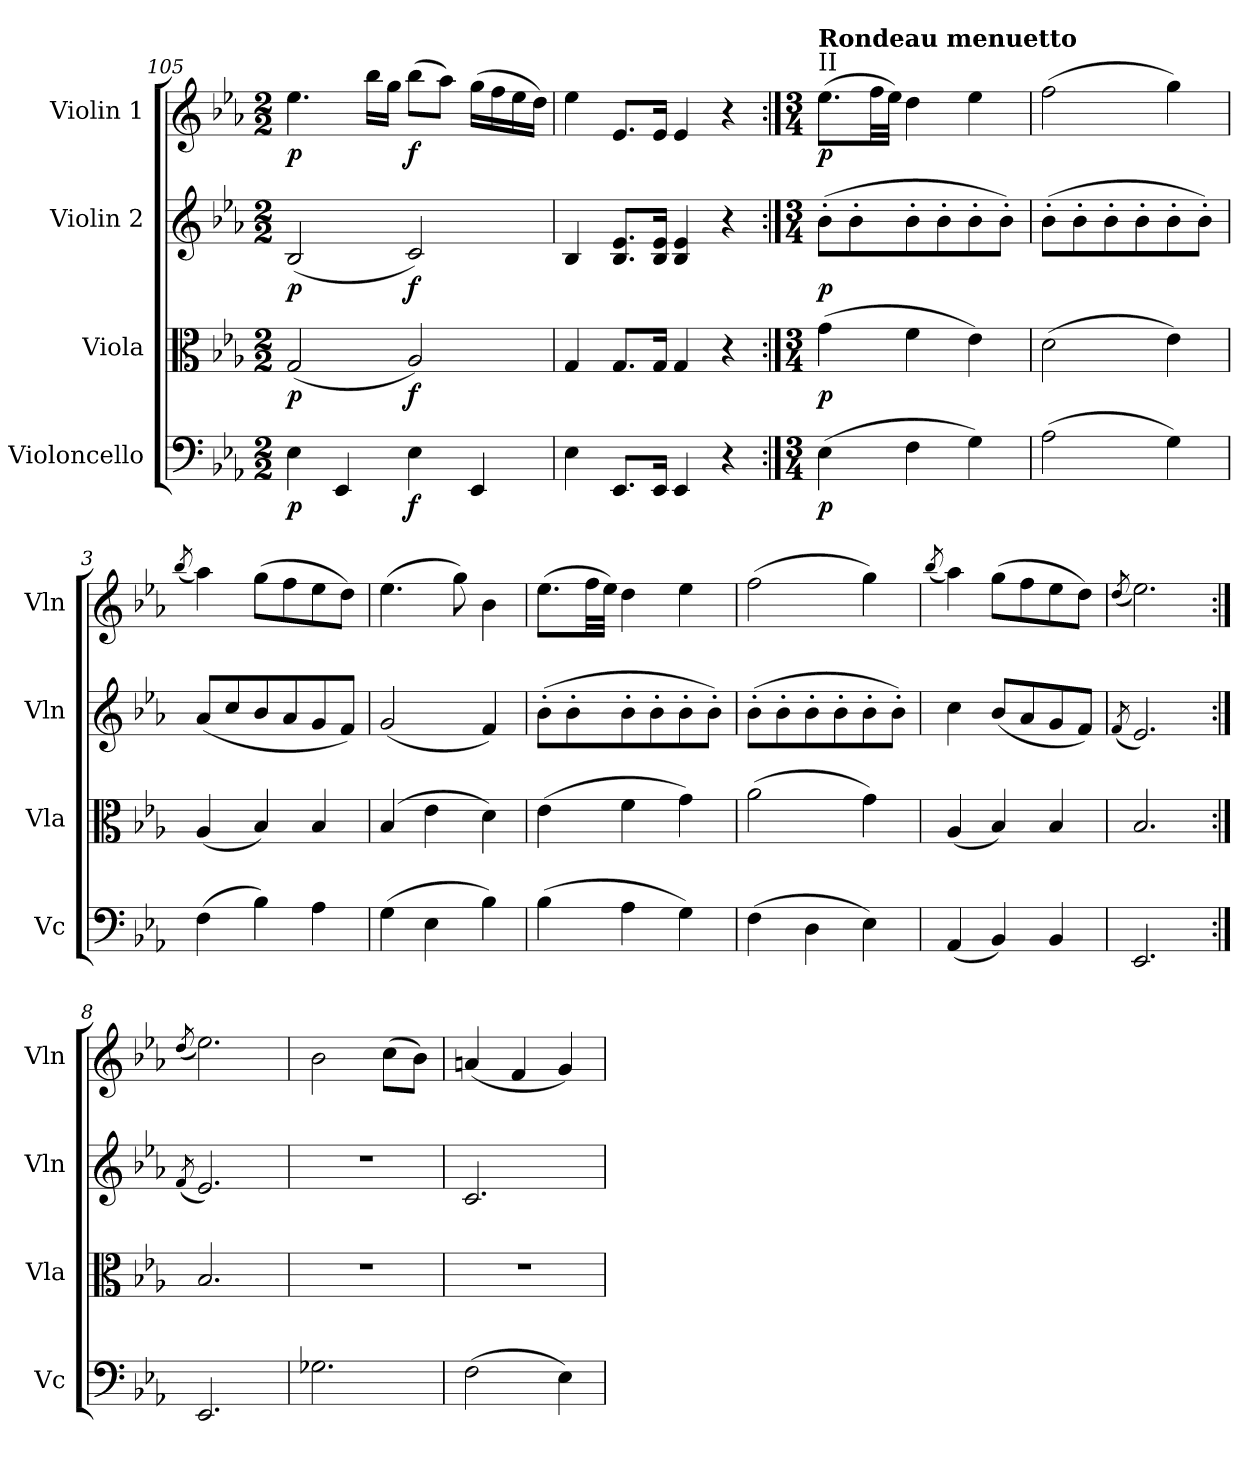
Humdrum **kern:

**kern	**dynam	**kern	**dynam	**kern	**dynam	**kern	**dynam
*part4	*part4	*part3	*part3	*part2	*part2	*part1	*part1
*staff4	*staff4	*staff3	*staff3	*staff2	*staff2	*staff1	*staff1
*I"Violoncello	*	*I"Viola	*	*I"Violin 2	*	*I"Violin 1	*
*I'Vc	*	*I'Vla	*	*I'Vln	*	*I'Vln	*
*clefF4	*	*clefC3	*	*clefG2	*	*clefG2	*
*k[b-e-a-]	*	*k[b-e-a-]	*	*k[b-e-a-]	*	*k[b-e-a-]	*
*M2/2	*	*M2/2	*	*M2/2	*	*M2/2	*
=105	=105	=105	=105	=105	=105	=105	=105
!	!LO:DY:b	!	!LO:DY:b	!	!LO:DY:b	!	!LO:DY:b
4E-\	p	(2G/	p	(2B-/	p	4.ee-\	p
4EE-/	.	.	.	.	.	.	.
.	.	.	.	.	.	16bb-\LL	.
.	.	.	.	.	.	16gg\JJ	.
!	!LO:DY:b	!	!LO:DY:b	!	!LO:DY:b	!	!LO:DY:b
4E-\	f	2A-/)	f	2c/)	f	(8bb-\L	f
.	.	.	.	.	.	8aa-\J)	.
4EE-/	.	.	.	.	.	(16gg\LL	.
.	.	.	.	.	.	16ff\	.
.	.	.	.	.	.	16ee-\	.
.	.	.	.	.	.	16dd\JJ)	.
=106	=106	=106	=106	=106	=106	=106	=106
4E-\	.	4G/	.	4B-/	.	4ee-\	.
8.EE-/L	.	8.G/L	.	8.B-/ 8.e-/L	.	8.e-/L	.
16EE-/Jk	.	16G/Jk	.	16B-/ 16e-/Jk	.	16e-/Jk	.
4EE-/	.	4G/	.	4B-/ 4e-/	.	4e-/	.
4r	.	4r	.	4r	.	4r	.
!!LO:PB:g=z
=1:|!	=1:|!	=1:|!	=1:|!	=1:|!	=1:|!	=1:|!	=1:|!
*M3/4	*	*M3/4	*	*M3/4	*	*M3/4	*
!	!	!	!	!	!	!LO:TX:a:t=II	!
!	!	!	!	!	!	!LO:TX:a:B:t=Rondeau menuetto	!
!	!LO:DY:b	!	!LO:DY:b	!	!LO:DY:b	!	!LO:DY:b
(4E-\	p	(4g\	p	(8b-'\L	p	(8.ee-\L	p
.	.	.	.	8b-'\	.	.	.
.	.	.	.	.	.	32ff\LL	.
.	.	.	.	.	.	32ee-\JJJ)	.
4F\	.	4f\	.	8b-'\	.	4dd\	.
.	.	.	.	8b-'\	.	.	.
4G\)	.	4e-\)	.	8b-'\	.	4ee-\	.
.	.	.	.	8b-'\J)	.	.	.
=2	=2	=2	=2	=2	=2	=2	=2
(2A-\	.	(2d\	.	(8b-'\L	.	(2ff\	.
.	.	.	.	8b-'\	.	.	.
.	.	.	.	8b-'\	.	.	.
.	.	.	.	8b-'\	.	.	.
4G\)	.	4e-\)	.	8b-'\	.	4gg\)	.
.	.	.	.	8b-'\J)	.	.	.
=3	=3	=3	=3	=3	=3	=3	=3
.	.	.	.	.	.	(8qbb-/	.
(4F\	.	(4A-/	.	(8a-/L	.	4aa-\)	.
.	.	.	.	8cc/	.	.	.
4B-\)	.	4B-/)	.	8b-/	.	(8gg\L	.
.	.	.	.	8a-/	.	8ff\	.
4A-\	.	4B-/	.	8g/	.	8ee-\	.
.	.	.	.	8f/J)	.	8dd\J)	.
=4	=4	=4	=4	=4	=4	=4	=4
(4G\	.	(4B-/	.	(2g/	.	(4.ee-\	.
4E-\	.	4e-\	.	.	.	.	.
.	.	.	.	.	.	8gg\)	.
4B-\)	.	4d\)	.	4f/)	.	4b-\	.
=5	=5	=5	=5	=5	=5	=5	=5
(4B-\	.	(4e-\	.	(8b-'\L	.	(8.ee-\L	.
.	.	.	.	8b-'\	.	.	.
.	.	.	.	.	.	32ff\LL	.
.	.	.	.	.	.	32ee-\JJJ)	.
4A-\	.	4f\	.	8b-'\	.	4dd\	.
.	.	.	.	8b-'\	.	.	.
4G\)	.	4g\)	.	8b-'\	.	4ee-\	.
.	.	.	.	8b-'\J)	.	.	.
!!LO:LB:g=z
=6	=6	=6	=6	=6	=6	=6	=6
(4F\	.	(2a-\	.	(8b-'\L	.	(2ff\	.
.	.	.	.	8b-'\	.	.	.
4D\	.	.	.	8b-'\	.	.	.
.	.	.	.	8b-'\	.	.	.
4E-\)	.	4g\)	.	8b-'\	.	4gg\)	.
.	.	.	.	8b-'\J)	.	.	.
=7	=7	=7	=7	=7	=7	=7	=7
.	.	.	.	.	.	(8qbb-/	.
(4AA-/	.	(4A-/	.	4cc\	.	4aa-\)	.
4BB-/)	.	4B-/)	.	(8b-/L	.	(8gg\L	.
.	.	.	.	8a-/	.	8ff\	.
4BB-/	.	4B-/	.	8g/	.	8ee-\	.
.	.	.	.	8f/J)	.	8dd\J)	.
!!LO:LB:g=z
=7X1	=7X1	=7X1	=7X1	=7X1	=7X1	=7X1	=7X1
.	.	.	.	(8qf/	.	(8qdd/	.
2.EE-/	.	2.B-/	.	2.e-/)	.	2.ee-\)	.
=8:|!	=8:|!	=8:|!	=8:|!	=8:|!	=8:|!	=8:|!	=8:|!
.	.	.	.	(8qf/	.	(8qdd/	.
2.EE-/	.	2.B-/	.	2.e-/)	.	2.ee-\)	.
=9	=9	=9	=9	=9	=9	=9	=9
2.G-X\	.	2.r	.	2.r	.	2b-\	.
.	.	.	.	.	.	(8cc\L	.
.	.	.	.	.	.	8b-\J)	.
=10	=10	=10	=10	=10	=10	=10	=10
(2F\	.	2.r	.	2.c/	.	(4an/	.
.	.	.	.	.	.	4f/	.
4E-\)	.	.	.	.	.	4g/)	.
=	=	=	=	=	=	=	=
*-	*-	*-	*-	*-	*-	*-	*-
